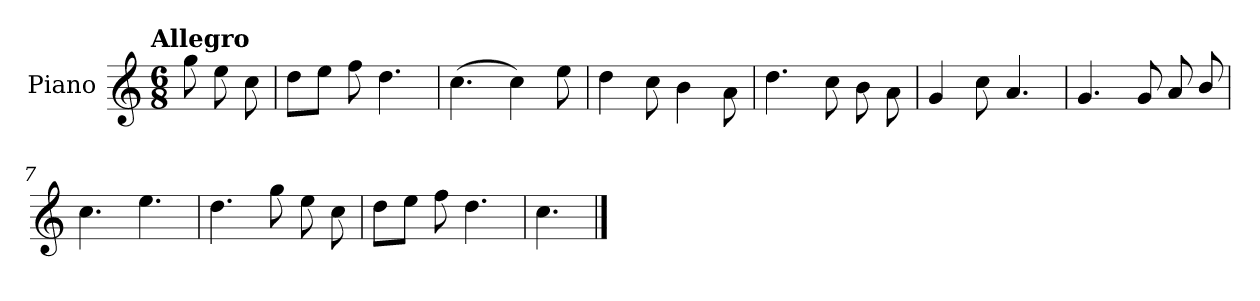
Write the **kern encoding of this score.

**kern
*part1
*staff1
*I"Piano
*I'Pno.
*clefG2
*k[]
!!LO:TX:omd:t=Allegro
*M6/8
*MM144
=
8gg\
8ee\
8cc\
=1
8dd\L
8ee\J
8ff\
4.dd\
=2
(>4.cc\
4cc\)
8ee\
=3
4dd\
8cc\
4b\
8a\
=4
4.dd\
8cc\
8b\
8a\
!!LO:LB:g=z
=5
4g/
8cc\
4.a/
=6
4.g/
8g/
8a/
8b/
=7
4.cc\
4.ee\
=8
4.dd\
8gg\
8ee\
8cc\
=9
8dd\L
8ee\J
8ff\
4.dd\
=10
4.cc\
==
*-
